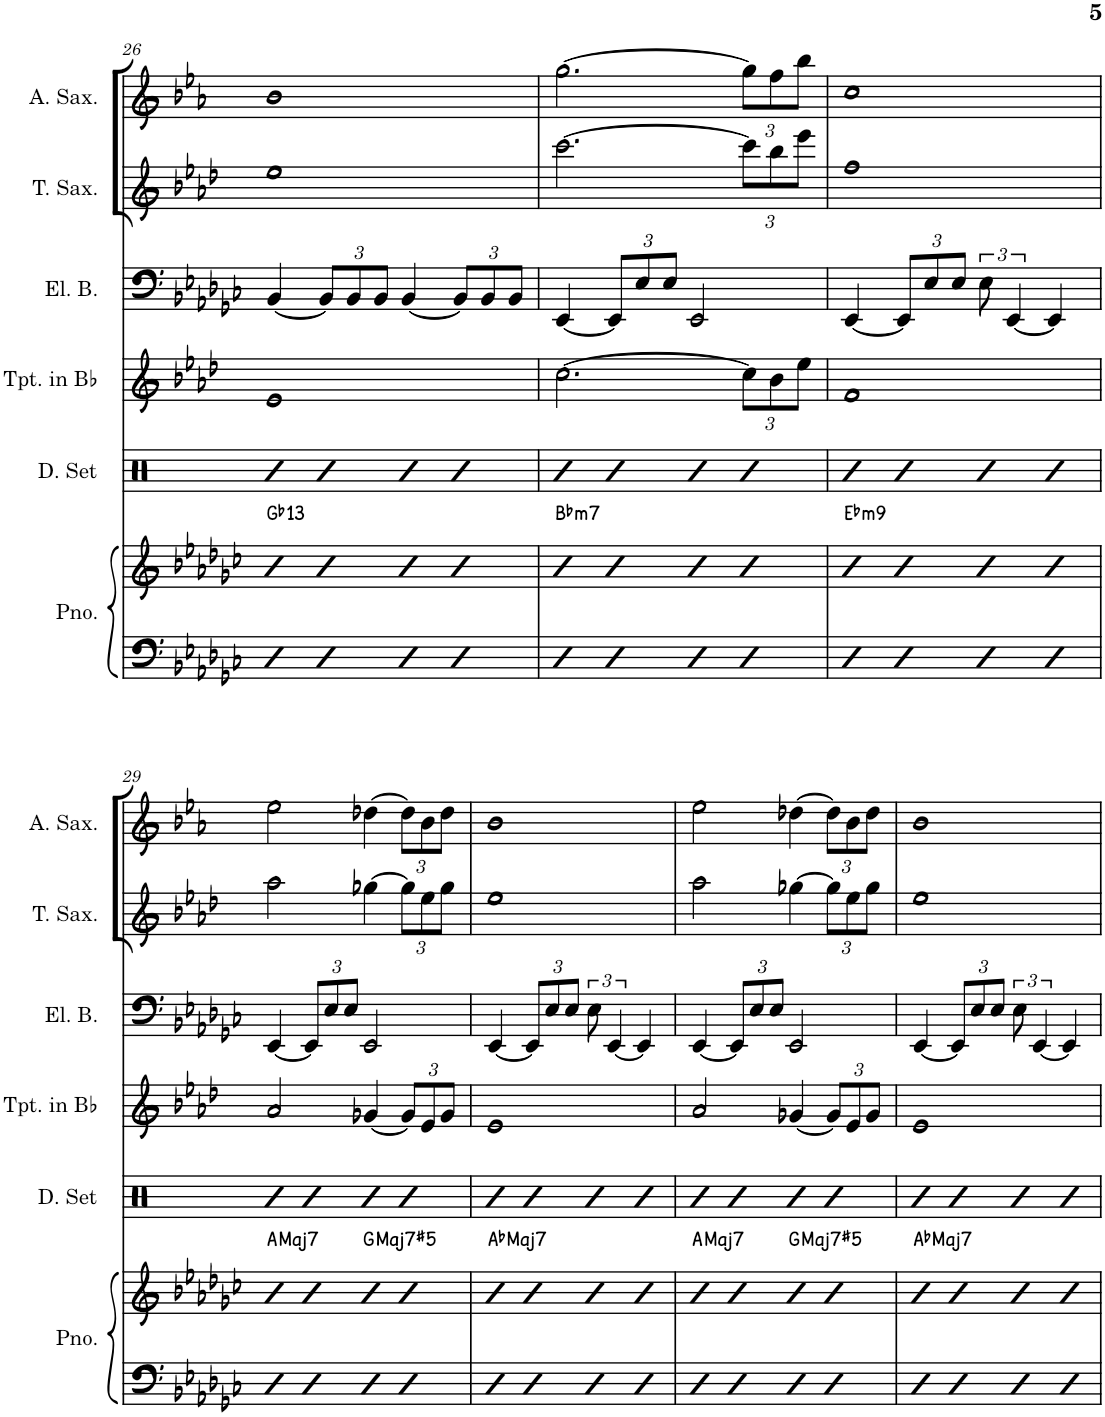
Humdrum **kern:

**kern	**kern	**harte	**kern	**kern	**kern	**kern	**kern
*part6	*part6	*part6	*part5	*part4	*part3	*part2	*part1
*staff7	*staff6	*	*staff5	*staff4	*staff3	*staff2	*staff1
*I"Piano	*	*	*I"Drumset	*I"Trumpet in Bb	*I"Electric Bass	*I"Tenor Saxophone	*I"Alto Saxophone
*I'Pno.	*	*	*I'D. Set	*I'Tpt. in Bb	*I'El. B.	*I'T. Sax.	*I'A. Sax.
!!LO:PB:g=z
*clefF4	*clefG2	*	*clefX	*clefG2	*clefF4	*clefG2	*clefG2
*	*	*	*	*Trd1c2	*Trd7c12	*Trd8c14	*Trd5c9
*k[b-e-a-d-g-c-]	*k[b-e-a-d-g-c-]	*	*k[]	*k[b-e-a-d-]	*k[b-e-a-d-g-c-]	*k[b-e-a-d-]	*k[b-e-a-]
*M4/4	*M4/4	*	*M4/4	*M4/4	*M4/4	*M4/4	*M4/4
=26	=26	=26	=26	=26	=26	=26	=26
!	!	!LO:H:kt=13	!	!	!	!	!
4D-	4b-	Gb:9(11,13)	4R	1e-	[4BB-/	1ee-	1b-
*	*	*	*	*	*Xbrackettup	*	*
4D-	4b-	.	4R	.	12BB-/L]	.	.
.	.	.	.	.	12BB-/	.	.
.	.	.	.	.	12BB-/J	.	.
4D-	4b-	.	4R	.	[4BB-/	.	.
4D-	4b-	.	4R	.	12BB-/L]	.	.
.	.	.	.	.	12BB-/	.	.
.	.	.	.	.	12BB-/J	.	.
=27	=27	=27	=27	=27	=27	=27	=27
!	!	!LO:H:kt=m7	!	!	!	!	!
4D-	4b-	Bb:min7	4R	[2.cc\	[4EE-/	[2.ccc\	[2.gg\
4D-	4b-	.	4R	.	12EE-/L]	.	.
.	.	.	.	.	12E-/	.	.
.	.	.	.	.	12E-/J	.	.
4D-	4b-	.	4R	.	2EE-/	.	.
*	*	*	*	*Xbrackettup	*	*Xbrackettup	*Xbrackettup
4D-	4b-	.	4R	12cc\L]	.	12ccc\L]	12gg\L]
.	.	.	.	12b-\	.	12bb-\	12ff\
.	.	.	.	12ee-\J	.	12eee-\J	12bb-\J
=28	=28	=28	=28	=28	=28	=28	=28
!	!	!LO:H:kt=m9	!	!	!	!	!
4D-	4b-	Eb:min9	4R	1f	[4EE-/	1ff	1cc
4D-	4b-	.	4R	.	12EE-/L]	.	.
.	.	.	.	.	12E-/	.	.
.	.	.	.	.	12E-/J	.	.
*	*	*	*	*	*brackettup	*	*
4D-	4b-	.	4R	.	12E-\	.	.
.	.	.	.	.	[6EE-/	.	.
4D-	4b-	.	4R	.	4EE-/]	.	.
!!LO:LB:g=z
=29	=29	=29	=29	=29	=29	=29	=29
!	!	!LO:H:kt=Maj7	!	!	!	!	!
4D-	4b-	A:maj7	4R	2a-/	[4EE-/	2aa-\	2ee-\
*	*	*	*	*	*Xbrackettup	*	*
4D-	4b-	.	4R	.	12EE-/L]	.	.
.	.	.	.	.	12E-/	.	.
.	.	.	.	.	12E-/J	.	.
!	!	!LO:H:kt=Maj7	!	!	!	!	!
4D-	4b-	G:(3,#5,7)	4R	[4g-X/	2EE-/	[4gg-X\	[4dd-X\
4D-	4b-	.	4R	12g-/L]	.	12gg-\L]	12dd-\L]
.	.	.	.	12e-/	.	12ee-\	12b-\
.	.	.	.	12g-/J	.	12gg-\J	12dd-\J
=30	=30	=30	=30	=30	=30	=30	=30
!	!	!LO:H:kt=Maj7	!	!	!	!	!
4D-	4b-	Ab:maj7	4R	1e-	[4EE-/	1ee-	1b-
4D-	4b-	.	4R	.	12EE-/L]	.	.
.	.	.	.	.	12E-/	.	.
.	.	.	.	.	12E-/J	.	.
*	*	*	*	*	*brackettup	*	*
4D-	4b-	.	4R	.	12E-\	.	.
.	.	.	.	.	[6EE-/	.	.
4D-	4b-	.	4R	.	4EE-/]	.	.
=31	=31	=31	=31	=31	=31	=31	=31
!	!	!LO:H:kt=Maj7	!	!	!	!	!
4D-	4b-	A:maj7	4R	2a-/	[4EE-/	2aa-\	2ee-\
*	*	*	*	*	*Xbrackettup	*	*
4D-	4b-	.	4R	.	12EE-/L]	.	.
.	.	.	.	.	12E-/	.	.
.	.	.	.	.	12E-/J	.	.
!	!	!LO:H:kt=Maj7	!	!	!	!	!
4D-	4b-	G:(3,#5,7)	4R	[4g-X/	2EE-/	[4gg-X\	[4dd-X\
4D-	4b-	.	4R	12g-/L]	.	12gg-\L]	12dd-\L]
.	.	.	.	12e-/	.	12ee-\	12b-\
.	.	.	.	12g-/J	.	12gg-\J	12dd-\J
=32	=32	=32	=32	=32	=32	=32	=32
!	!	!LO:H:kt=Maj7	!	!	!	!	!
4D-	4b-	Ab:maj7	4R	1e-	[4EE-/	1ee-	1b-
4D-	4b-	.	4R	.	12EE-/L]	.	.
.	.	.	.	.	12E-/	.	.
.	.	.	.	.	12E-/J	.	.
*	*	*	*	*	*brackettup	*	*
4D-	4b-	.	4R	.	12E-\	.	.
.	.	.	.	.	[6EE-/	.	.
4D-	4b-	.	4R	.	4EE-/]	.	.
=	=	=	=	=	=	=	=
*-	*-	*-	*-	*-	*-	*-	*-
